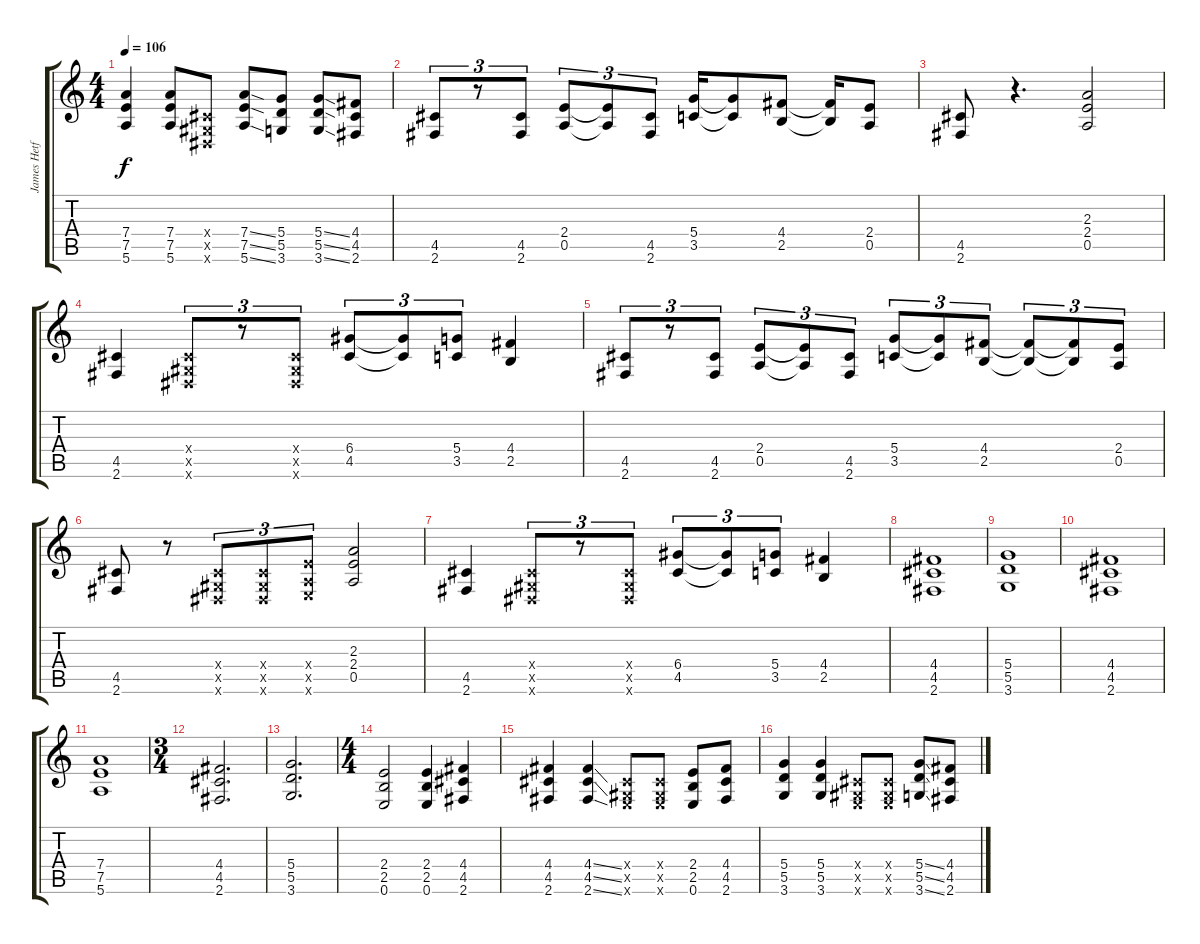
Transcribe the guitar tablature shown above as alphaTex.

\track ("James Hetfield [Rythm Guitar]" "James Hetf") {instrument distortionguitar}
\staff {score tabs}
\tuning (E4 B3 G3 D3 A2 E2) {hide}
\ts (4 4)
\tempo 106
\clef g2
\ks c
(7.4 7.5 5.6).4{dy f} (7.4 7.5 5.6).8 (-1.4{x} -1.5{x} -1.6{x}).8 (7.4{ss} 7.5{ss} 5.6{ss}).8 (5.4 5.5 3.6).8 (5.4{ss} 5.5{ss} 3.6{ss}).8 (4.4 4.5 2.6).8 |
(4.5 2.6).8{tu (3 2)} r.8{tu (3 2)} (4.5 2.6).8{tu (3 2)} (2.4 0.5).8{tu (3 2)} (2.4{t} 0.5{t}).8{tu (3 2)} (4.5 2.6).8{tu (3 2)} (5.4 3.5).16 (5.4{t} 3.5{t}).8 (4.4 2.5).8 (4.4{t} 2.5{t}).16 (2.4 0.5).8 |
(4.5 2.6).8 r.4{d} (2.3 2.4 0.5).2 |
(4.5 2.6).4 (-1.4{x} -1.5{x} -1.6{x}).8{tu (3 2)} r.8{tu (3 2)} (-1.4{x} -1.5{x} -1.6{x}).8{tu (3 2)} (6.4 4.5).8{tu (3 2)} (6.4{t} 4.5{t}).8{tu (3 2)} (5.4 3.5).8{tu (3 2)} (4.4 2.5).4 |
(4.5 2.6).8{tu (3 2)} r.8{tu (3 2)} (4.5 2.6).8{tu (3 2)} (2.4 0.5).8{tu (3 2)} (2.4{t} 0.5{t}).8{tu (3 2)} (4.5 2.6).8{tu (3 2)} (5.4 3.5).8{tu (3 2)} (5.4{t} 3.5{t}).8{tu (3 2)} (4.4 2.5).8{tu (3 2)} (4.4{t} 2.5{t}).8{tu (3 2)} (4.4{t} 2.5{t}).8{tu (3 2)} (2.4 0.5).8{tu (3 2)} |
(4.5 2.6).8 r.8 (-1.4{x} -1.5{x} -1.6{x}).8{tu (3 2)} (-1.4{x} -1.5{x} -1.6{x}).8{tu (3 2)} (2.4{x} 0.5{x} 0.6{x}).8{tu (3 2)} (2.3 2.4 0.5).2 |
(4.5 2.6).4 (-1.4{x} -1.5{x} -1.6{x}).8{tu (3 2)} r.8{tu (3 2)} (-1.4{x} -1.5{x} -1.6{x}).8{tu (3 2)} (6.4 4.5).8{tu (3 2)} (6.4{t} 4.5{t}).8{tu (3 2)} (5.4 3.5).8{tu (3 2)} (4.4 2.5).4 |
(4.4 4.5 2.6).1 |
(5.4 5.5 3.6).1 |
(4.4 4.5 2.6).1 |
(7.4 7.5 5.6).1 |
\ts (3 4)
(4.4 4.5 2.6).2{d} |
(5.4 5.5 3.6).2{d} |
\ts (4 4)
(2.4 2.5 0.6).2 (2.4 2.5 0.6).4 (4.4 4.5 2.6).4 |
(4.4 4.5 2.6).4 (4.4{ss} 4.5{ss} 2.6{ss}).4 (-1.4{x} -1.5{x} 0.6{x}).8 (-1.4{x} -1.5{x} 0.6{x}).8 (2.4 2.5 0.6).8 (4.4 4.5 2.6).8 |
(5.4 5.5 3.6).4 (5.4 5.5 3.6).4 (-1.4{x} -1.5{x} 0.6{x}).8 (-1.4{x} -1.5{x} 0.6{x}).8 (5.4{ss} 5.5{ss} 3.6{ss}).8 (4.4 4.5 2.6).8
